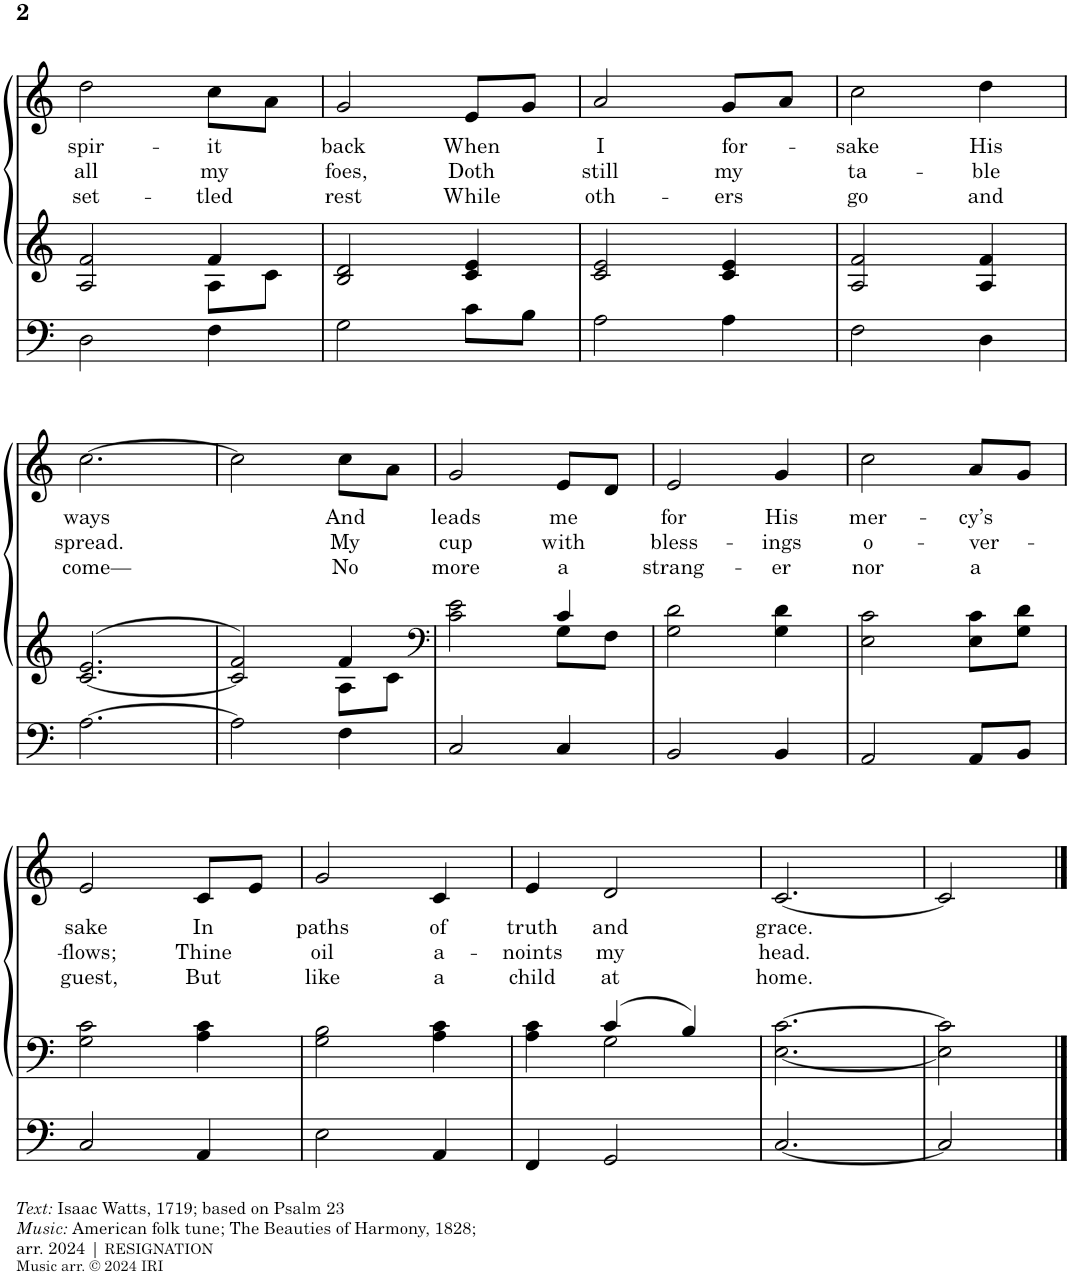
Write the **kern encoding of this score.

**kern	**kern	**kern	**text	**text	**text
*part1	*part1	*part1	*part1	*part1	*part1
*staff3	*staff2	*staff1	*staff1	*staff1	*staff1
*I"Organ	*	*	*	*	*
*I'Org.	*	*	*	*	*
!!LO:PB:g=z
*clefF4	*clefG2	*clefG2	*	*	*
*k[]	*k[]	*k[]	*	*	*
*M3/4	*M3/4	*M3/4	*	*	*
=20	=20	=20	=20	=20	=20
*	*^	*	*	*	*
!	!	!	!	!LO:LY:b	!LO:LY:b	!LO:LY:b
2D\	2A/ 2f/	2ryy	2dd\	spir-	all	set-
!	!	!	!	!LO:LY:b	!LO:LY:b	!LO:LY:b
4F\	4f/	8A\L	8cc\L	-it	my	-tled
.	.	8c\J	8a\J	.	.	.
=21	=21	=21	=21	=21	=21	=21
!	!	!	!	!LO:LY:b	!LO:LY:b	!LO:LY:b
*	*v	*v	*	*	*	*
2G\	2B/ 2d/	2g/	back	foes,	rest
!	!	!	!LO:LY:b	!LO:LY:b	!LO:LY:b
8c\L	4c/ 4e/	8e/L	When	Doth	While
8B\J	.	8g/J	.	.	.
=22	=22	=22	=22	=22	=22
!	!	!	!LO:LY:b	!LO:LY:b	!LO:LY:b
2A\	2c/ 2e/	2a/	I	still	oth-
!	!	!	!LO:LY:b	!LO:LY:b	!LO:LY:b
4A\	4c/ 4e/	8g/L	for-	my	-ers
.	.	8a/J	.	.	.
=23	=23	=23	=23	=23	=23
!	!	!	!LO:LY:b	!LO:LY:b	!LO:LY:b
2F\	2A/ 2f/	2cc\	-sake	ta-	go
!	!	!	!LO:LY:b	!LO:LY:b	!LO:LY:b
4D\	4A/ 4f/	4dd\	His	-ble	and
!!LO:LB:g=z
=24	=24	=24	=24	=24	=24
!	!	!	!LO:LY:b	!LO:LY:b	!LO:LY:b
[2.A\	[2.c/ 2.e/	[2.cc\	ways	spread.	come—
=25	=25	=25	=25	=25	=25
*	*^	*	*	*	*
2A\]	2c/] 2f/	2ryy	2cc\]	.	.	.
!	!	!	!	!LO:LY:b	!LO:LY:b	!LO:LY:b
4F\	4f/	8A\L	8cc\L	And	My	No
.	.	8c\J	8a\J	.	.	.
=26	=26	=26	=26	=26	=26	=26
*	*clefF4	*	*	*	*	*
!	!	!	!	!LO:LY:b	!LO:LY:b	!LO:LY:b
2C/	2c\ 2e\	2ryy	2g/	leads	cup	more
!	!	!	!	!LO:LY:b	!LO:LY:b	!LO:LY:b
4C/	4c/	8G\L	8e/L	me	with	a
.	.	8F\J	8d/J	.	.	.
=27	=27	=27	=27	=27	=27	=27
!	!	!	!	!LO:LY:b	!LO:LY:b	!LO:LY:b
*	*v	*v	*	*	*	*
2BB/	2G\ 2d\	2e/	for	bless-	strang-
!	!	!	!LO:LY:b	!LO:LY:b	!LO:LY:b
4BB/	4G\ 4d\	4g/	His	-ings	-er
=28	=28	=28	=28	=28	=28
!	!	!	!LO:LY:b	!LO:LY:b	!LO:LY:b
2AA/	2E\ 2c\	2cc\	mer-	o-	nor
!	!	!	!LO:LY:b	!LO:LY:b	!LO:LY:b
8AA/L	8E\ 8c\L	8a/L	-cy’s	-ver-	a
8BB/J	8G\ 8d\J	8g/J	.	.	.
!!LO:LB:g=z
=29	=29	=29	=29	=29	=29
!	!	!	!LO:LY:b	!LO:LY:b	!LO:LY:b
2C/	2G\ 2c\	2e/	sake	-flows;	guest,
!	!	!	!LO:LY:b	!LO:LY:b	!LO:LY:b
4AA/	4A\ 4c\	8c/L	In	Thine	But
.	.	8e/J	.	.	.
=30	=30	=30	=30	=30	=30
!	!	!	!LO:LY:b	!LO:LY:b	!LO:LY:b
2E\	2G\ 2B\	2g/	paths	oil	like
!	!	!	!LO:LY:b	!LO:LY:b	!LO:LY:b
4AA/	4A\ 4c\	4c/	of	a-	a
=31	=31	=31	=31	=31	=31
*	*^	*	*	*	*
!	!	!	!	!LO:LY:b	!LO:LY:b	!LO:LY:b
4FF/	4A\ 4c\	4ryy	4e/	truth	-noints	child
!	!	!	!	!LO:LY:b	!LO:LY:b	!LO:LY:b
2GG/	4c/	2G\	2d/	and	my	at
.	4B/	.	.	.	.	.
*	*v	*v	*	*	*	*
=32	=32	=32	=32	=32	=32
!	!	!	!LO:LY:b	!LO:LY:b	!LO:LY:b
[2.C/	[2.E\ [2.c\	[2.c/	grace.	head.	home.
=33	=33	=33	=33	=33	=33
2C/]	2E\] 2c\]	2c/]	.	.	.
==	==	==	==	==	==
*-	*-	*-	*-	*-	*-
